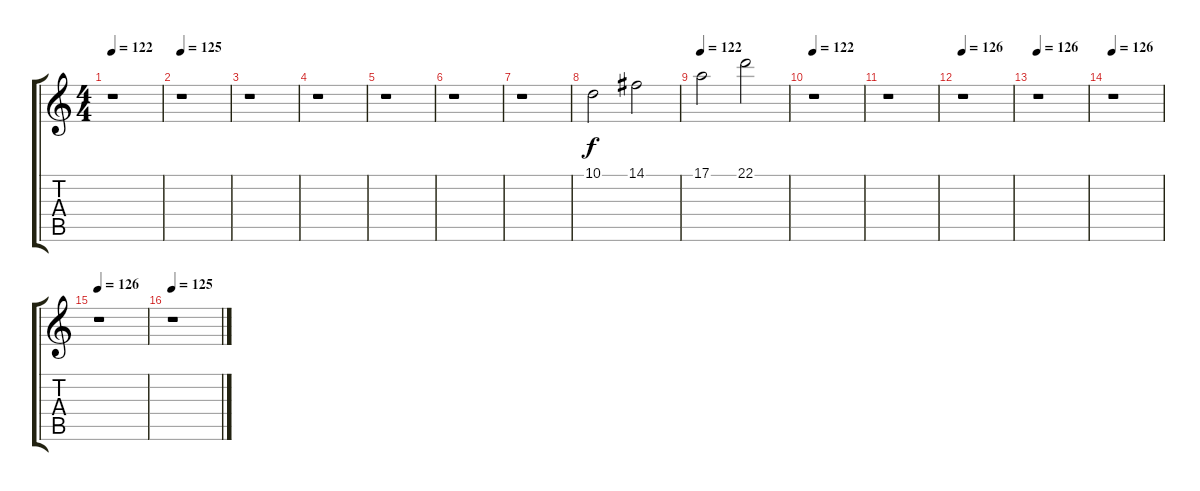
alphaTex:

\track "" {instrument tremolostrings}
\staff {score tabs}
\tuning (E4 B3 G3 D3 A2 E2) {hide}
\ts (4 4)
\tempo 122
\clef g2
\ks c
r.1{dy ff} |
\tempo 125
r.1 |
r.1 |
r.1 |
r.1 |
r.1 |
r.1 |
10.1.2{dy f} 14.1.2 |
\tempo 122
17.1.2 22.1.2 |
\tempo 122
r.1 |
r.1 |
\tempo 126
r.1 |
\tempo 126
r.1 |
\tempo 126
r.1 |
\tempo 126
r.1 |
\tempo 125
r.1
